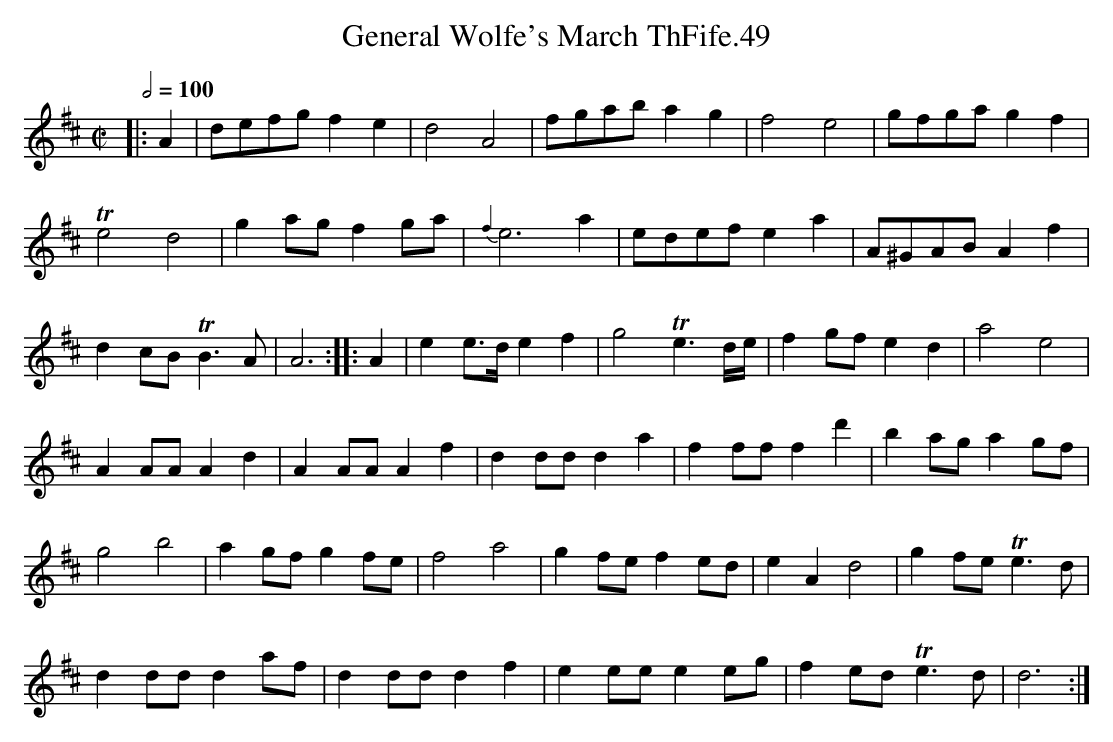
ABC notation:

X:1
T:General Wolfe's March ThFife.49
M:C|
L:1/8
Q:1/2=100
K:D
|: A2 | defg f2 e2 | d4 A4 | fgab a2 g2 | f4 e4 | gfga g2 f2 |
!trill!e4 d4 | g2 ag f2 ga | {f2}e6 a2 | edef e2 a2 | A^GAB A2 f2 |
d2 cB !trill!B3 A | A6 :: A2 | e2 e>d e2 f2 | g4 !trill!e3 d/e/ | f2 gf e2 d2 | a4 e4 |
A2 AA A2 d2 | A2 AA A2 f2 | d2 dd d2 a2 | f2 ff f2 d'2 | b2 ag a2 gf |
g4 b4 | a2 gf g2 fe | f4 a4 | g2 fe f2 ed | e2 A2 d4 | g2 fe !trill!e3 d |
d2 dd d2 af | d2 dd d2 f2 | e2 ee e2 eg | f2 ed !trill!e3 d | d6 :|
